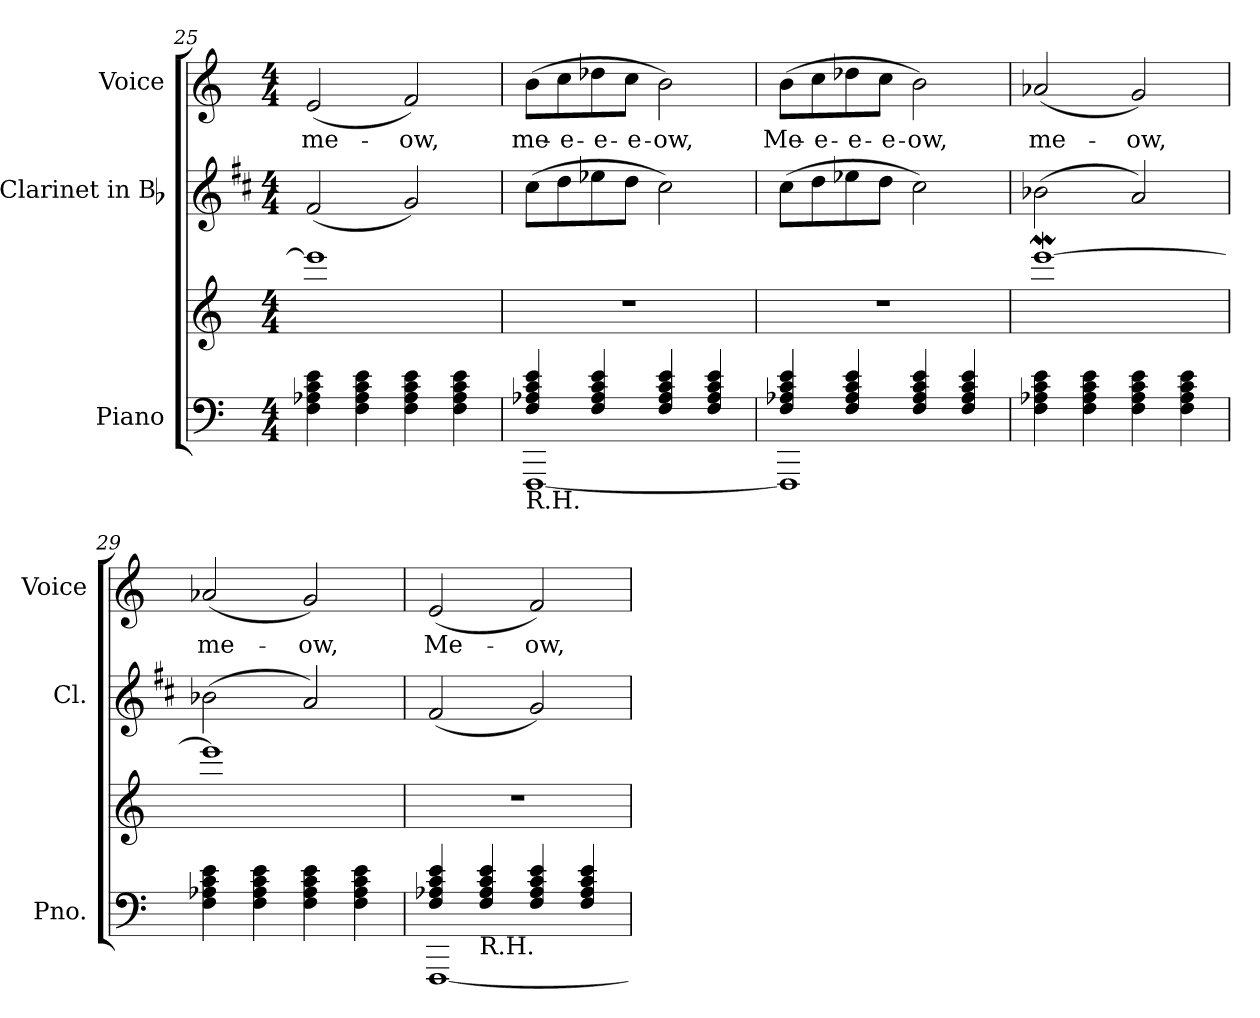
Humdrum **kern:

**kern	**kern	**kern	**kern	**text
*part3	*part3	*part2	*part1	*part1
*staff4	*staff3	*staff2	*staff1	*staff1
*I"Piano	*	*I"Clarinet in Bb	*I"Voice	*
*I'Pno.	*	*I'Cl.	*I'Voice	*
!!LO:LB:g=z
*clefF4	*clefG2	*clefG2	*clefG2	*
*	*	*ITrd1c2	*	*
*k[]	*k[]	*k[]	*k[]	*
*C:	*C:	*C:	*C:	*
*M4/4	*M4/4	*M4/4	*M4/4	*
=25	=25	=25	=25	=25
!	!	!	!	!LO:LY:b:color=#000000
4Fi\ 4A-Xi 4ci 4ei	1eeei]	(2ei/	(2ei/	me-
4Fi\ 4A-i 4ci 4ei	.	.	.	.
!	!	!	!	!LO:LY:b:color=#000000
4Fi\ 4A-i 4ci 4ei	.	2fi/)	2fi/)	-ow,
4Fi\ 4A-i 4ci 4ei	.	.	.	.
=26	=26	=26	=26	=26
*^	*	*	*	*
!LO:TX:b:t=R.H.	!	!	!	!	!
!	!	!	!	!	!LO:LY:b:color=#000000
4Fi/ 4A-Xi 4ci 4ei	[1FFFi	1r	(8bi\L	(8bi\L	me-
!	!	!	!	!	!LO:LY:b:color=#000000
.	.	.	8cci\	8cci\	-e-
!	!	!	!	!	!LO:LY:b:color=#000000
4Fi/ 4A-i 4ci 4ei	.	.	8dd-Xi\	8dd-Xi\	-e-
!	!	!	!	!	!LO:LY:b:color=#000000
.	.	.	8cci\J	8cci\J	-e-
!	!	!	!	!	!LO:LY:b:color=#000000
4Fi/ 4A-i 4ci 4ei	.	.	2bi\)	2bi\)	-ow,
4Fi/ 4A-i 4ci 4ei	.	.	.	.	.
=27	=27	=27	=27	=27	=27
!	!	!	!	!	!LO:LY:b:color=#000000
4Fi/ 4A-Xi 4ci 4ei	1FFFi]	1r	(8bi\L	(8bi\L	Me-
!	!	!	!	!	!LO:LY:b:color=#000000
.	.	.	8cci\	8cci\	-e-
!	!	!	!	!	!LO:LY:b:color=#000000
4Fi/ 4A-i 4ci 4ei	.	.	8dd-Xi\	8dd-Xi\	-e-
!	!	!	!	!	!LO:LY:b:color=#000000
.	.	.	8cci\J	8cci\J	-e-
!	!	!	!	!	!LO:LY:b:color=#000000
4Fi/ 4A-i 4ci 4ei	.	.	2bi\)	2bi\)	-ow,
4Fi/ 4A-i 4ci 4ei	.	.	.	.	.
*v	*v	*	*	*	*
!!LO:LB:g=z
=28	=28	=28	=28	=28
!	!	!	!	!LO:LY:b:color=#000000
4Fi\ 4A-Xi 4ci 4ei	[1eeeWi	(2a-Xi\	(2a-Xi/	me-
4Fi\ 4A-i 4ci 4ei	.	.	.	.
!	!	!	!	!LO:LY:b:color=#000000
4Fi\ 4A-i 4ci 4ei	.	2gi/)	2gi/)	-ow,
4Fi\ 4A-i 4ci 4ei	.	.	.	.
=29	=29	=29	=29	=29
!	!	!	!	!LO:LY:b:color=#000000
4Fi\ 4A-Xi 4ci 4ei	1eeei]	(2a-Xi\	(2a-Xi/	me-
4Fi\ 4A-i 4ci 4ei	.	.	.	.
!	!	!	!	!LO:LY:b:color=#000000
4Fi\ 4A-i 4ci 4ei	.	2gi/)	2gi/)	-ow,
4Fi\ 4A-i 4ci 4ei	.	.	.	.
=30	=30	=30	=30	=30
*^	*	*	*	*
!	!	!	!	!	!LO:LY:b:color=#000000
4Fi/ 4A-Xi 4ci 4ei	[1FFFi	1r	(2ei/	(2ei/	Me-
!LO:TX:b:t=R.H.	!	!	!	!	!
4Fi/ 4A-i 4ci 4ei	.	.	.	.	.
!	!	!	!	!	!LO:LY:b:color=#000000
4Fi/ 4A-i 4ci 4ei	.	.	2fi/)	2fi/)	-ow,
4Fi/ 4A-i 4ci 4ei	.	.	.	.	.
*v	*v	*	*	*	*
=	=	=	=	=
*-	*-	*-	*-	*-
